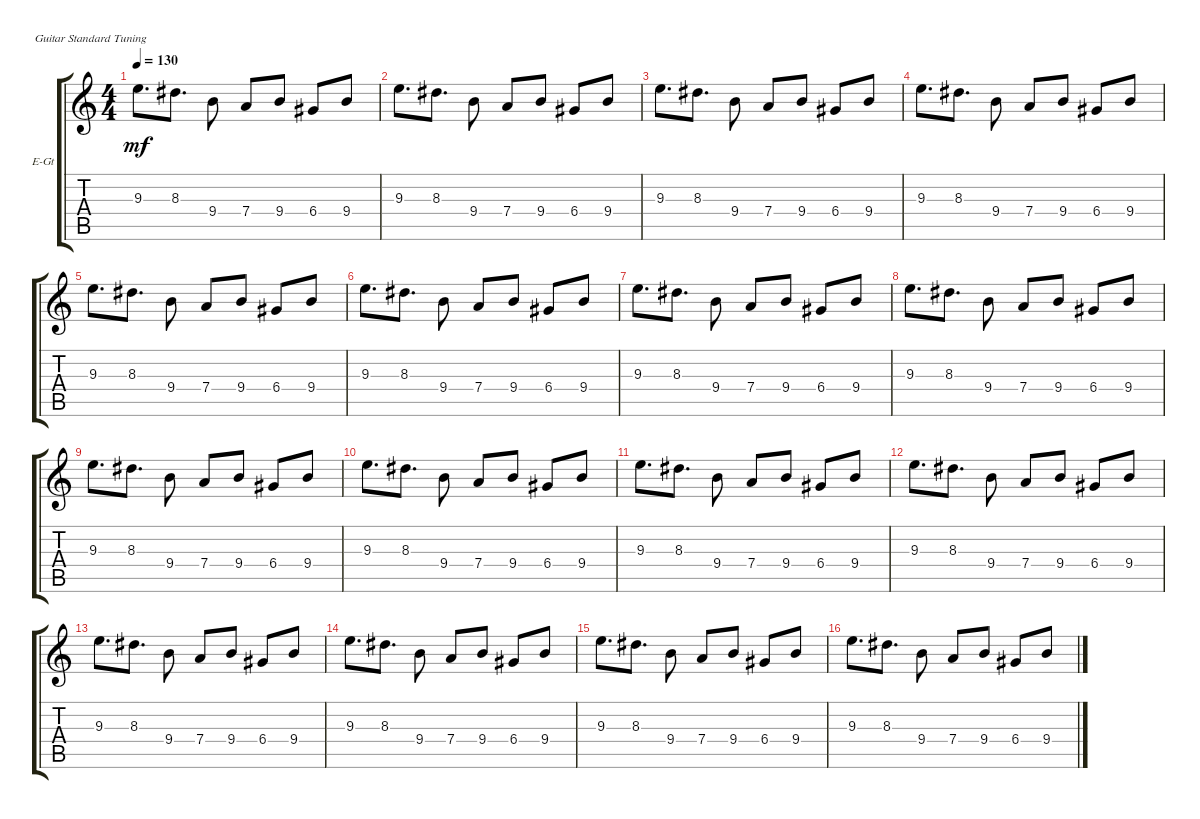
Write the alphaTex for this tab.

\defaultSystemsLayout 4
\bracketExtendMode groupsimilarinstruments
\firstSystemTrackNameOrientation horizontal
\otherSystemsTrackNameOrientation horizontal
\track ("Guitar 2" "E-Gt") {instrument electricguitarclean}
\staff {score tabs}
\tuning (E4 B3 G3 D3 A2 E2)
\ts (4 4)
\tempo 130
\clef g2
\ks c
9.3.8{d dy mf} 8.3.8{d} 9.4.8 7.4.8 9.4.8 6.4.8 9.4.8 |
9.3.8{d} 8.3.8{d} 9.4.8 7.4.8 9.4.8 6.4.8 9.4.8 |
9.3.8{d} 8.3.8{d} 9.4.8 7.4.8 9.4.8 6.4.8 9.4.8 |
9.3.8{d} 8.3.8{d} 9.4.8 7.4.8 9.4.8 6.4.8 9.4.8 |
9.3.8{d} 8.3.8{d} 9.4.8 7.4.8 9.4.8 6.4.8 9.4.8 |
9.3.8{d} 8.3.8{d} 9.4.8 7.4.8 9.4.8 6.4.8 9.4.8 |
9.3.8{d} 8.3.8{d} 9.4.8 7.4.8 9.4.8 6.4.8 9.4.8 |
9.3.8{d} 8.3.8{d} 9.4.8 7.4.8 9.4.8 6.4.8 9.4.8 |
9.3.8{d} 8.3.8{d} 9.4.8 7.4.8 9.4.8 6.4.8 9.4.8 |
9.3.8{d} 8.3.8{d} 9.4.8 7.4.8 9.4.8 6.4.8 9.4.8 |
9.3.8{d} 8.3.8{d} 9.4.8 7.4.8 9.4.8 6.4.8 9.4.8 |
9.3.8{d} 8.3.8{d} 9.4.8 7.4.8 9.4.8 6.4.8 9.4.8 |
9.3.8{d} 8.3.8{d} 9.4.8 7.4.8 9.4.8 6.4.8 9.4.8 |
9.3.8{d} 8.3.8{d} 9.4.8 7.4.8 9.4.8 6.4.8 9.4.8 |
9.3.8{d} 8.3.8{d} 9.4.8 7.4.8 9.4.8 6.4.8 9.4.8 |
9.3.8{d} 8.3.8{d} 9.4.8 7.4.8 9.4.8 6.4.8 9.4.8
